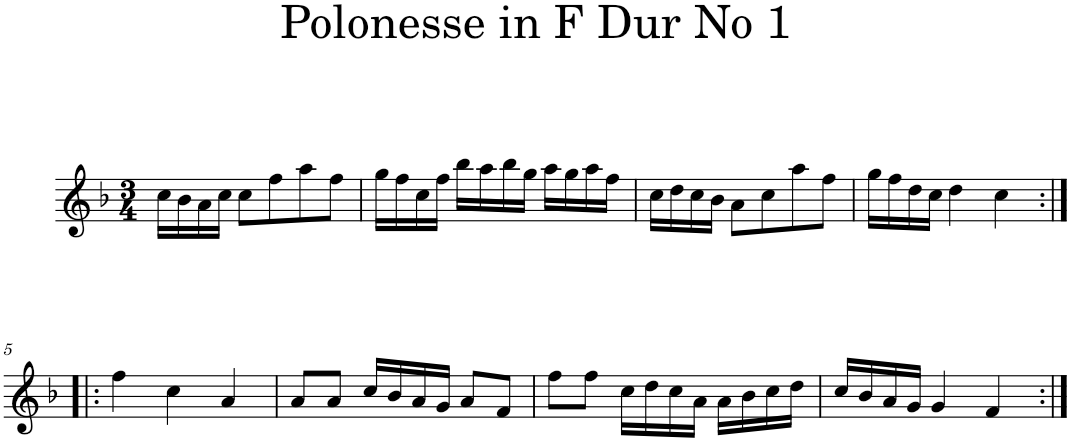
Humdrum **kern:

**kern
*part1
*staff1
*I"Piano
*I'Pno
*clefG2
*k[b-]
*F:
*M3/4
=1
16cc\LL
16b-\
16a\
16cc\JJ
8cc\L
8ff\
8aa\
8ff\J
=2
16gg\LL
16ff\
16cc\
16ff\JJ
16bb-\LL
16aa\
16bb-\
16gg\JJ
16aa\LL
16gg\
16aa\
16ff\JJ
=3
16cc\LL
16dd\
16cc\
16b-\JJ
8a\L
8cc\
8aa\
8ff\J
=4
16gg\LL
16ff\
16dd\
16cc\JJ
4dd\
4cc\
!!LO:LB:g=z
=5:|!|:
4ff\
4cc\
4a/
=6
8a/L
8a/J
16cc/LL
16b-/
16a/
16g/JJ
8a/L
8f/J
=7
8ff\L
8ff\J
16cc\LL
16dd\
16cc\
16a\JJ
16a\LL
16b-\
16cc\
16dd\JJ
=8
16cc/LL
16b-/
16a/
16g/JJ
4g/
4f/
=:|!
*-
